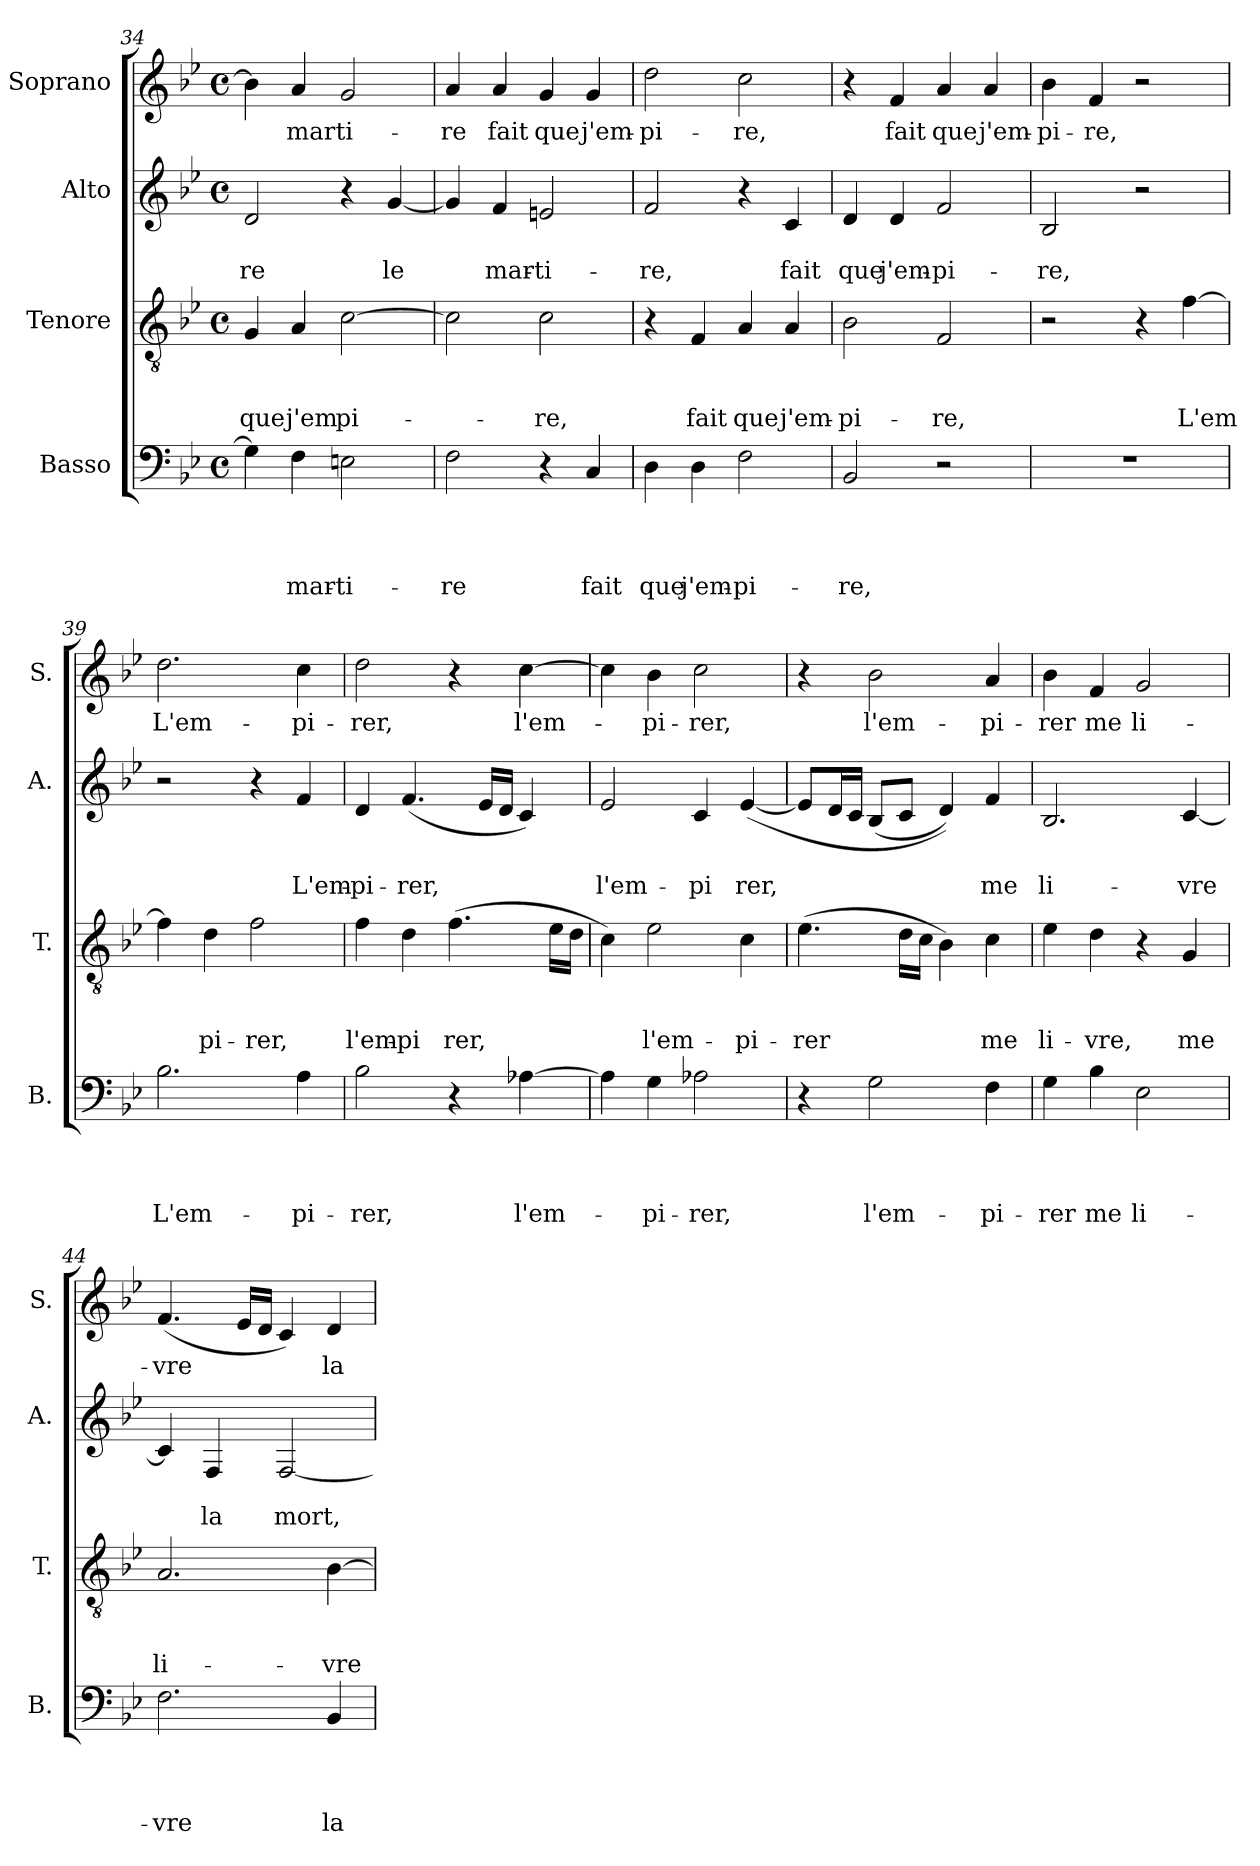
**kern	**text	**text	**text	**text	**kern	**text	**text	**text	**kern	**text	**text	**kern	**text
*part4	*part4	*part4	*part4	*part4	*part3	*part3	*part3	*part3	*part2	*part2	*part2	*part1	*part1
*staff4	*staff4	*staff4	*staff4	*staff4	*staff3	*staff3	*staff3	*staff3	*staff2	*staff2	*staff2	*staff1	*staff1
*I"Basso	*	*	*	*	*I"Tenore	*	*	*	*I"Alto	*	*	*I"Soprano	*
*I'B.	*	*	*	*	*I'T.	*	*	*	*I'A.	*	*	*I'S.	*
*clefF4	*	*	*	*	*clefGv2	*	*	*	*clefG2	*	*	*clefG2	*
*k[b-e-]	*	*	*	*	*k[b-e-]	*	*	*	*k[b-e-]	*	*	*k[b-e-]	*
*B-:	*	*	*	*	*B-:	*	*	*	*B-:	*	*	*B-:	*
*M4/4	*	*	*	*	*M4/4	*	*	*	*M4/4	*	*	*M4/4	*
*met(c)	*	*	*	*	*met(c)	*	*	*	*met(c)	*	*	*met(c)	*
=34	=34	=34	=34	=34	=34	=34	=34	=34	=34	=34	=34	=34	=34
!	!	!	!	!	!	!	!	!LO:LY:b	!	!	!LO:LY:b	!	!
4G\]	.	.	.	.	4G/	.	.	que	2d/	.	-re	4b-\]	.
!	!	!	!	!LO:LY:b	!	!	!	!LO:LY:b	!	!	!	!	!LO:LY:b
4F\	.	.	.	mar-	4A/	.	.	j'em	.	.	.	4a/	mar
!	!	!	!	!LO:LY:b:rj	!	!	!	!LO:LY:b	!	!	!	!	!LO:LY:b
2En\	.	.	.	-ti-	[>2c\	.	.	pi-	4r	.	.	2g/	ti-
!	!	!	!	!	!	!	!	!	!	!	!LO:LY:b	!	!
.	.	.	.	.	.	.	.	.	[<4g/	.	le	.	.
=35	=35	=35	=35	=35	=35	=35	=35	=35	=35	=35	=35	=35	=35
!	!	!	!	!LO:LY:b	!	!	!	!	!	!	!	!	!LO:LY:b
2F\	.	.	.	-re	2c\]	.	.	.	4g/]	.	.	4a/	-re
!	!	!	!	!	!	!	!	!	!	!	!LO:LY:b	!	!LO:LY:b
.	.	.	.	.	.	.	.	.	4f/	.	mar-	4a/	fait
!	!	!	!	!	!	!	!	!LO:LY:b	!	!	!LO:LY:b:rj	!	!LO:LY:b
4r	.	.	.	.	2c\	.	.	-re,	2en/	.	-ti-	4g/	que
!	!	!	!	!LO:LY:b	!	!	!	!	!	!	!	!	!LO:LY:b
4C/	.	.	.	fait	.	.	.	.	.	.	.	4g/	j'em-
=36	=36	=36	=36	=36	=36	=36	=36	=36	=36	=36	=36	=36	=36
!	!	!	!	!LO:LY:b	!	!	!	!	!	!	!LO:LY:b	!	!LO:LY:b
4D\	.	.	.	que	4r	.	.	.	2f/	.	-re,	2dd\	-pi-
!	!	!	!	!LO:LY:b	!	!	!	!LO:LY:b	!	!	!	!	!
4D\	.	.	.	j'em-	4F/	.	.	fait	.	.	.	.	.
!	!	!	!	!LO:LY:b:rj	!	!	!	!LO:LY:b	!	!	!	!	!LO:LY:b
2F\	.	.	.	-pi-	4A/	.	.	que	4r	.	.	2cc\	-re,
!	!	!	!	!	!	!	!	!LO:LY:b	!	!	!LO:LY:b	!	!
.	.	.	.	.	4A/	.	.	j'em-	4c/	.	fait	.	.
=37	=37	=37	=37	=37	=37	=37	=37	=37	=37	=37	=37	=37	=37
!	!	!	!	!LO:LY:b	!	!	!	!LO:LY:b	!	!	!LO:LY:b	!	!
2BB-/	.	.	.	-re,	2B-\	.	.	-pi-	4d/	.	que	4r	.
!	!	!	!	!	!	!	!	!	!	!	!LO:LY:b	!	!LO:LY:b
.	.	.	.	.	.	.	.	.	4d/	.	j'em-	4f/	fait
!	!	!	!	!	!	!	!	!LO:LY:b	!	!	!LO:LY:b:rj	!	!LO:LY:b
2r	.	.	.	.	2F/	.	.	-re,	2f/	.	-pi-	4a/	que
!	!	!	!	!	!	!	!	!	!	!	!	!	!LO:LY:b
.	.	.	.	.	.	.	.	.	.	.	.	4a/	j'em-
=38	=38	=38	=38	=38	=38	=38	=38	=38	=38	=38	=38	=38	=38
!	!	!	!	!	!	!	!	!	!	!	!LO:LY:b	!	!LO:LY:b
1r	.	.	.	.	2r	.	.	.	2B-/	.	-re,	4b-\	-pi-
!	!	!	!	!	!	!	!	!	!	!	!	!	!LO:LY:b
.	.	.	.	.	.	.	.	.	.	.	.	4f/	-re,
.	.	.	.	.	4r	.	.	.	2r	.	.	2r	.
!	!	!	!	!	!	!	!	!LO:LY:b	!	!	!	!	!
.	.	.	.	.	[>4f\	.	.	L'em	.	.	.	.	.
!!LO:PB:g=z
=39	=39	=39	=39	=39	=39	=39	=39	=39	=39	=39	=39	=39	=39
!	!	!	!	!LO:LY:b	!	!	!	!	!	!	!	!	!LO:LY:b
2.B-\	.	.	.	L'em-	4f\]	.	.	.	2r	.	.	2.dd\	L'em-
!	!	!	!	!	!	!	!	!LO:LY:b	!	!	!	!	!
.	.	.	.	.	4d\	.	.	pi-	.	.	.	.	.
!	!	!	!	!	!	!	!	!LO:LY:b	!	!	!	!	!
.	.	.	.	.	2f\	.	.	-rer,	4r	.	.	.	.
!	!	!	!	!LO:LY:b	!	!	!	!	!	!	!LO:LY:b	!	!LO:LY:b
4A\	.	.	.	-pi-	.	.	.	.	4f/	.	L'em-	4cc\	-pi-
=40	=40	=40	=40	=40	=40	=40	=40	=40	=40	=40	=40	=40	=40
!	!	!	!	!LO:LY:b	!	!	!	!LO:LY:b	!	!	!LO:LY:b	!	!LO:LY:b
2B-\	.	.	.	-rer,	4f\	.	.	l'em-	4d/	.	-pi-	2dd\	-rer,
!	!	!	!	!	!	!	!	!LO:LY:b:rj	!	!	!LO:LY:b	!	!
.	.	.	.	.	4d\	.	.	-pi	(<4.f/	.	-rer,	.	.
!	!	!	!	!	!	!	!	!LO:LY:b	!	!	!	!	!
4r	.	.	.	.	(>4.f\	.	.	rer,	.	.	.	4r	.
.	.	.	.	.	.	.	.	.	16e-/LL	.	.	.	.
.	.	.	.	.	.	.	.	.	16d/JJ	.	.	.	.
!	!	!	!	!LO:LY:b	!	!	!	!	!	!	!	!	!LO:LY:b
[>4A-X\	.	.	.	l'em-	.	.	.	.	4c/)	.	.	[>4cc\	l'em-
.	.	.	.	.	16e-\LL	.	.	.	.	.	.	.	.
.	.	.	.	.	16d\JJ	.	.	.	.	.	.	.	.
=41	=41	=41	=41	=41	=41	=41	=41	=41	=41	=41	=41	=41	=41
!	!	!	!	!	!	!	!	!	!	!	!LO:LY:b	!	!
4A-\]	.	.	.	.	4c\)	.	.	.	2e-/	.	l'em-	4cc\]	.
!	!	!	!	!LO:LY:b	!	!	!	!LO:LY:b	!	!	!	!	!LO:LY:b
4G\	.	.	.	-pi-	2e-\	.	.	l'em-	.	.	.	4b-\	-pi-
!	!	!	!	!LO:LY:b	!	!	!	!	!	!	!LO:LY:b	!	!LO:LY:b
2A-X\	.	.	.	-rer,	.	.	.	.	4c/	.	-pi	2cc\	-rer,
!	!	!	!	!	!	!	!	!LO:LY:b	!	!	!LO:LY:b	!	!
.	.	.	.	.	4c\	.	.	-pi-	(<[<4e-/	.	rer,	.	.
=42	=42	=42	=42	=42	=42	=42	=42	=42	=42	=42	=42	=42	=42
!	!	!	!	!	!	!	!	!LO:LY:b	!	!	!	!	!
4r	.	.	.	.	(>4.e-\	.	.	-rer	8e-/L]	.	.	4r	.
.	.	.	.	.	.	.	.	.	16d/L	.	.	.	.
.	.	.	.	.	.	.	.	.	16c/JJ	.	.	.	.
!	!	!	!	!LO:LY:b	!	!	!	!	!	!	!	!	!LO:LY:b
2G\	.	.	.	l'em-	.	.	.	.	(>8B-/L	.	.	2b-\	l'em-
.	.	.	.	.	16d\LL	.	.	.	8c/J	.	.	.	.
.	.	.	.	.	16c\JJ	.	.	.	.	.	.	.	.
.	.	.	.	.	4B-\)	.	.	.	4d/))	.	.	.	.
!	!	!	!	!LO:LY:b	!	!	!	!LO:LY:b	!	!	!LO:LY:b	!	!LO:LY:b
4F\	.	.	.	-pi-	4c\	.	.	me	4f/	.	me	4a/	-pi-
=43	=43	=43	=43	=43	=43	=43	=43	=43	=43	=43	=43	=43	=43
!	!	!	!	!LO:LY:b	!	!	!	!LO:LY:b	!	!	!LO:LY:b	!	!LO:LY:b
4G\	.	.	.	-rer	4e-\	.	.	li-	2.B-/	.	li-	4b-\	-rer
!	!	!	!	!LO:LY:b	!	!	!	!LO:LY:b	!	!	!	!	!LO:LY:b
4B-\	.	.	.	me	4d\	.	.	-vre,	.	.	.	4f/	me
!	!	!	!	!LO:LY:b	!	!	!	!	!	!	!	!	!LO:LY:b
2E-\	.	.	.	li-	4r	.	.	.	.	.	.	2g/	li-
!	!	!	!	!	!	!	!	!LO:LY:b	!	!	!LO:LY:b	!	!
.	.	.	.	.	4G/	.	.	me	[<4c/	.	-vre	.	.
=44	=44	=44	=44	=44	=44	=44	=44	=44	=44	=44	=44	=44	=44
!	!	!	!	!LO:LY:b	!	!	!	!LO:LY:b	!	!	!	!	!LO:LY:b
2.F\	.	.	.	-vre	2.A/	.	.	li-	4c/]	.	.	(<4.f/	-vre
!	!	!	!	!	!	!	!	!	!	!	!LO:LY:b	!	!
.	.	.	.	.	.	.	.	.	4F/	.	la	.	.
.	.	.	.	.	.	.	.	.	.	.	.	16e-/LL	.
.	.	.	.	.	.	.	.	.	.	.	.	16d/JJ	.
!	!	!	!	!	!	!	!	!	!	!	!LO:LY:b	!	!
.	.	.	.	.	.	.	.	.	[<2F/	.	mort,	4c/)	.
!	!	!	!	!LO:LY:b	!	!	!	!LO:LY:b	!	!	!	!	!LO:LY:b
4BB-/	.	.	.	la	[>4B-\	.	.	-vre	.	.	.	4d/	la
=	=	=	=	=	=	=	=	=	=	=	=	=	=
*-	*-	*-	*-	*-	*-	*-	*-	*-	*-	*-	*-	*-	*-
